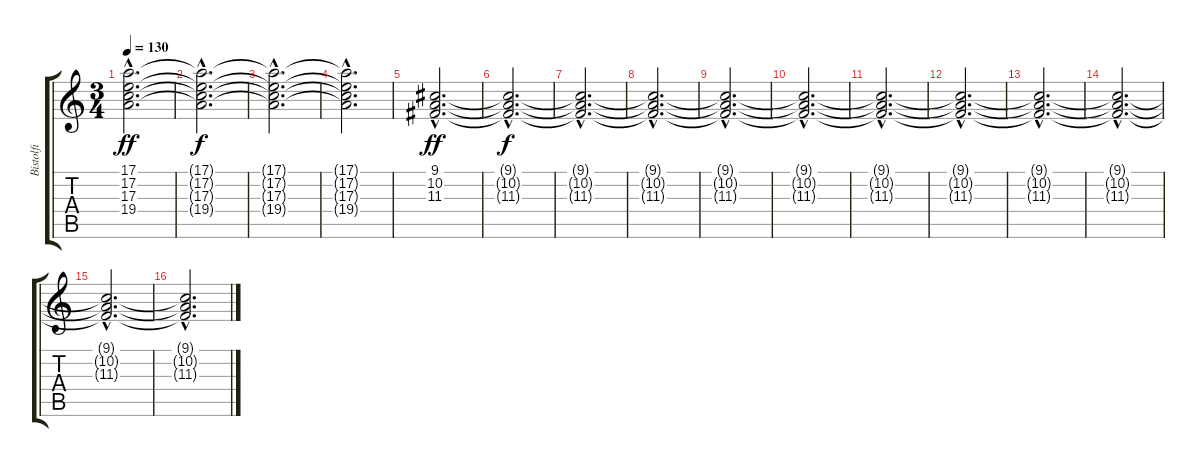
\track ("Bistolfi" "Bistolfi") {instrument stringensemble1}
\staff {score tabs}
\tuning (E4 B3 G3 D3 A2 E2) {hide}
\ts (3 4)
\tempo 130
\clef g2
\ks c
(17.1{hac} 17.2{hac} 17.3{hac} 19.4{hac}).2{d dy ff} |
(17.1{hac t} 17.2{hac t} 17.3{hac t} 19.4{hac t}).2{d dy f} |
(17.1{hac t} 17.2{hac t} 17.3{hac t} 19.4{hac t}).2{d} |
(17.1{hac t} 17.2{hac t} 17.3{hac t} 19.4{hac t}).2{d} |
(9.1{hac} 10.2{hac} 11.3{hac}).2{d dy ff} |
(9.1{hac t} 10.2{hac t} 11.3{hac t}).2{d dy f} |
(9.1{hac t} 10.2{hac t} 11.3{hac t}).2{d} |
(9.1{hac t} 10.2{hac t} 11.3{hac t}).2{d} |
(9.1{hac t} 10.2{hac t} 11.3{hac t}).2{d} |
(9.1{hac t} 10.2{hac t} 11.3{hac t}).2{d} |
(9.1{hac t} 10.2{hac t} 11.3{hac t}).2{d} |
(9.1{hac t} 10.2{hac t} 11.3{hac t}).2{d} |
(9.1{hac t} 10.2{hac t} 11.3{hac t}).2{d} |
(9.1{hac t} 10.2{hac t} 11.3{hac t}).2{d} |
(9.1{hac t} 10.2{hac t} 11.3{hac t}).2{d} |
(9.1{hac t} 10.2{hac t} 11.3{hac t}).2{d}
